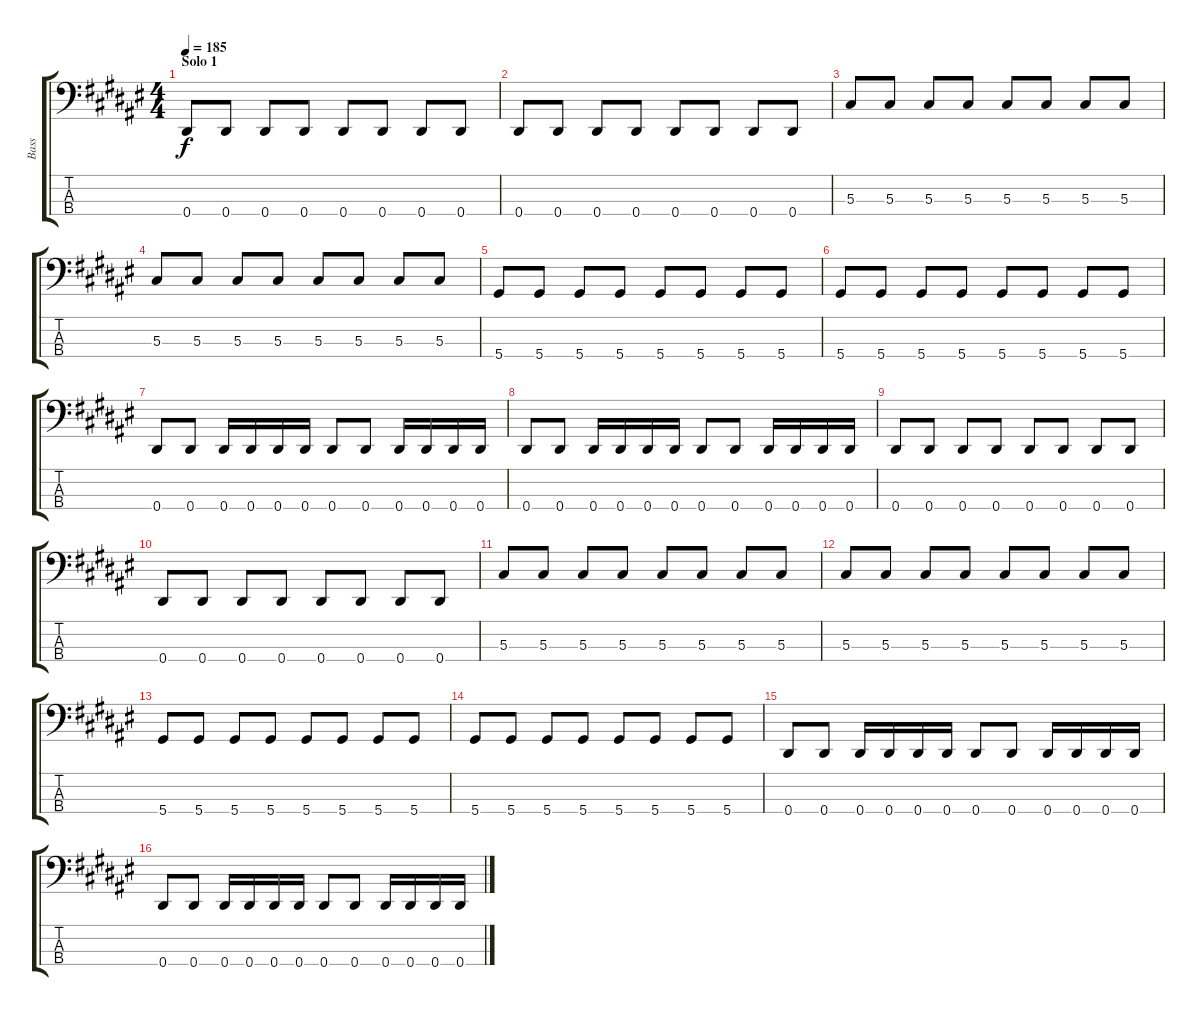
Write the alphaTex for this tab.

\track ("Bass" "Bass") {instrument electricbasspick}
\staff {score tabs}
\tuning (Gb2 Db2 Ab1 Eb1) {hide}
\ts (4 4)
\section ("" "Solo 1")
\tempo 185
\clef f4
\ks d#minor
0.4.8{dy f} 0.4.8 0.4.8 0.4.8 0.4.8 0.4.8 0.4.8 0.4.8 |
0.4.8 0.4.8 0.4.8 0.4.8 0.4.8 0.4.8 0.4.8 0.4.8 |
5.3.8 5.3.8 5.3.8 5.3.8 5.3.8 5.3.8 5.3.8 5.3.8 |
5.3.8 5.3.8 5.3.8 5.3.8 5.3.8 5.3.8 5.3.8 5.3.8 |
5.4.8 5.4.8 5.4.8 5.4.8 5.4.8 5.4.8 5.4.8 5.4.8 |
5.4.8 5.4.8 5.4.8 5.4.8 5.4.8 5.4.8 5.4.8 5.4.8 |
0.4.8 0.4.8 0.4.16 0.4.16 0.4.16 0.4.16 0.4.8 0.4.8 0.4.16 0.4.16 0.4.16 0.4.16 |
0.4.8 0.4.8 0.4.16 0.4.16 0.4.16 0.4.16 0.4.8 0.4.8 0.4.16 0.4.16 0.4.16 0.4.16 |
0.4.8 0.4.8 0.4.8 0.4.8 0.4.8 0.4.8 0.4.8 0.4.8 |
0.4.8 0.4.8 0.4.8 0.4.8 0.4.8 0.4.8 0.4.8 0.4.8 |
5.3.8 5.3.8 5.3.8 5.3.8 5.3.8 5.3.8 5.3.8 5.3.8 |
5.3.8 5.3.8 5.3.8 5.3.8 5.3.8 5.3.8 5.3.8 5.3.8 |
5.4.8 5.4.8 5.4.8 5.4.8 5.4.8 5.4.8 5.4.8 5.4.8 |
5.4.8 5.4.8 5.4.8 5.4.8 5.4.8 5.4.8 5.4.8 5.4.8 |
0.4.8 0.4.8 0.4.16 0.4.16 0.4.16 0.4.16 0.4.8 0.4.8 0.4.16 0.4.16 0.4.16 0.4.16 |
0.4.8 0.4.8 0.4.16 0.4.16 0.4.16 0.4.16 0.4.8 0.4.8 0.4.16 0.4.16 0.4.16 0.4.16
